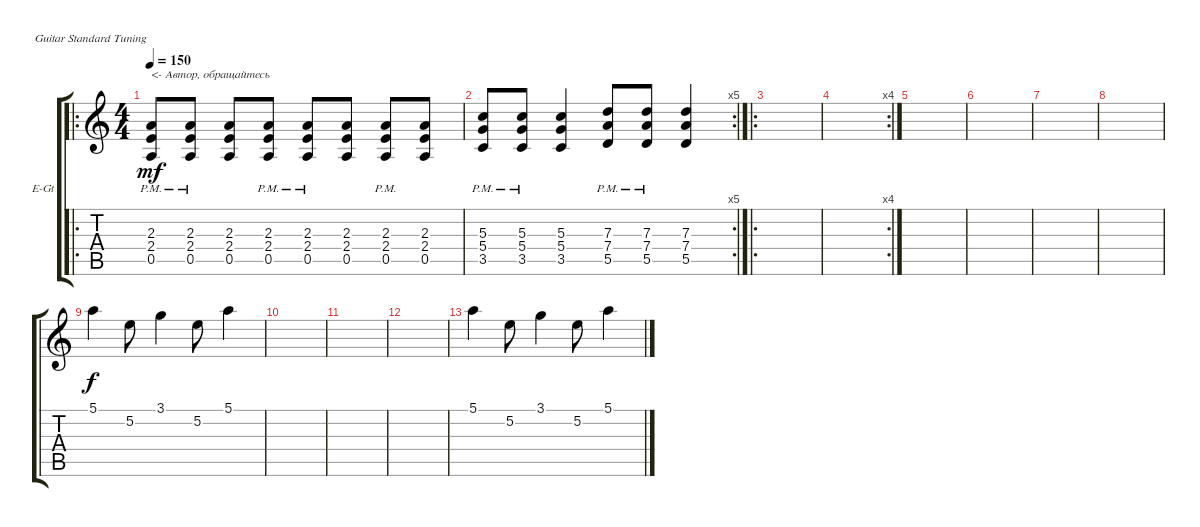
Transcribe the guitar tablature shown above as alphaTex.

\defaultSystemsLayout 4
\bracketExtendMode groupsimilarinstruments
\firstSystemTrackNameOrientation horizontal
\otherSystemsTrackNameOrientation horizontal
\track ("Electric Guitar" "E-Gt") {instrument electricguitarclean}
\staff {score tabs}
\tuning (E4 B3 G3 D3 A2 E2)
\ro
\ts (4 4)
\tempo 150
\clef g2
\ks c
(0.5{pm} 2.3{pm} 2.4{pm}).8{txt "<- Автор, обращайтесь" dy mf instrument electricguitarclean} (0.5{pm} 2.3{pm} 2.4{pm}).8 (0.5 2.3 2.4).8 (0.5{pm} 2.3{pm} 2.4{pm}).8 (0.5{pm} 2.3{pm} 2.4{pm}).8 (0.5 2.3 2.4).8 (0.5 2.3{pm} 2.4).8 (0.5 2.3 2.4).8 |
\rc 5
(3.5{pm} 5.3{pm} 5.4{pm}).8 (3.5{pm} 5.3{pm} 5.4{pm}).8 (3.5 5.3 5.4).4 (5.5{pm} 7.3{pm} 7.4{pm}).8 (5.5{pm} 7.3{pm} 7.4{pm}).8 (5.5 7.3 7.4).4 |
\ro
|
\rc 4
|
|
|
|
|
5.1.4{dy f} 5.2.8 3.1.4 5.2.8 5.1.4 |
|
|
|
5.1.4 5.2.8 3.1.4 5.2.8 5.1.4
